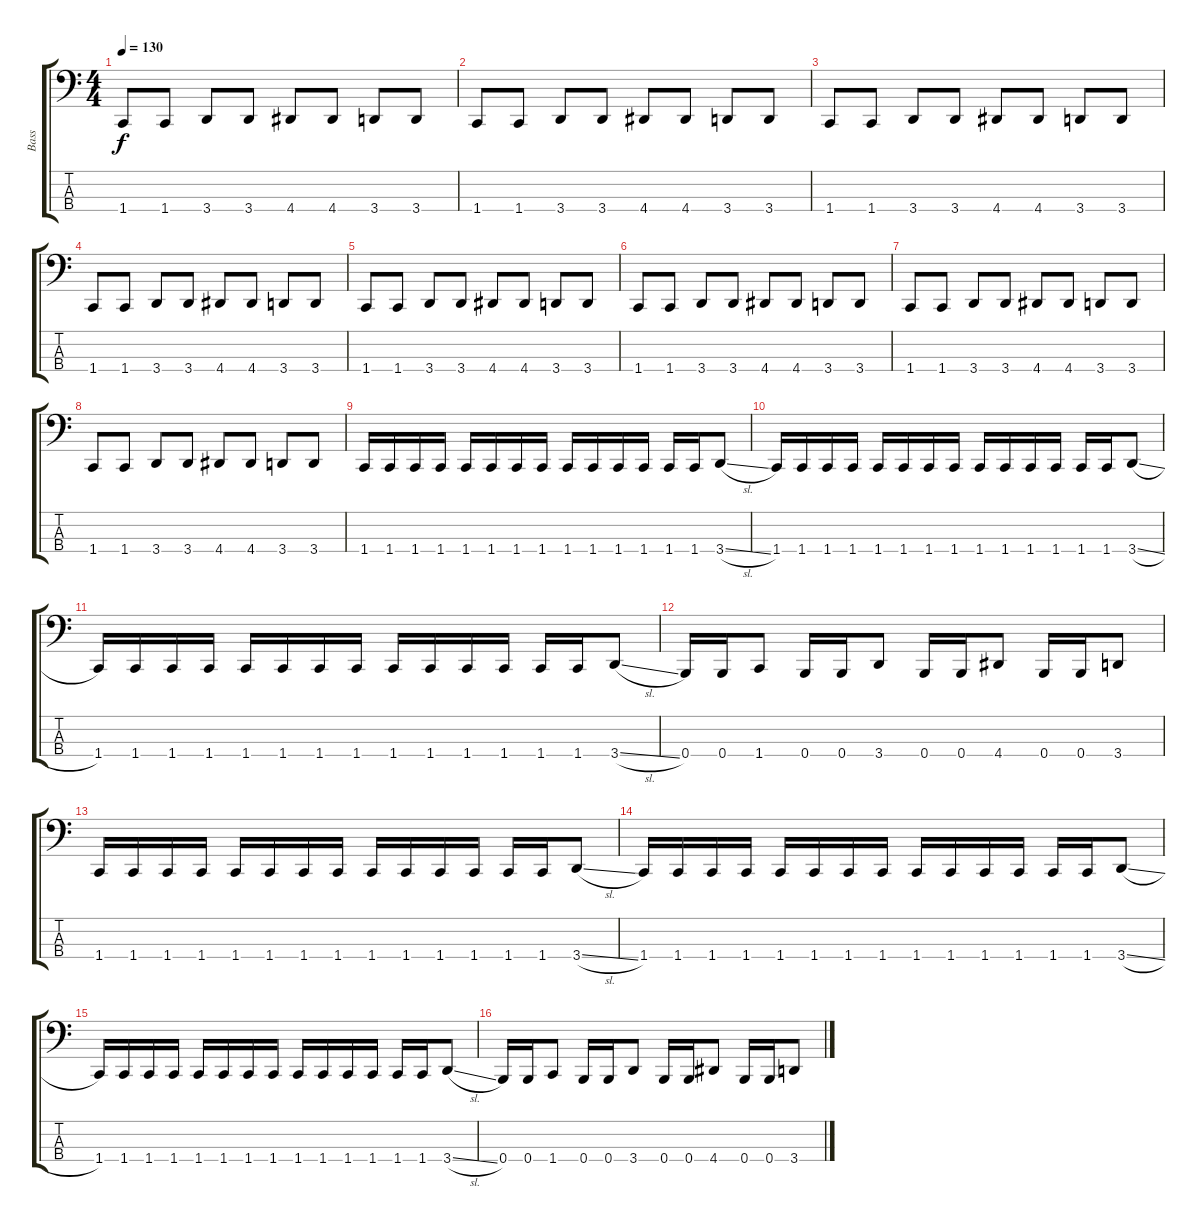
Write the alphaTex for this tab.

\track ("Bass" "Bass") {instrument electricbasspick}
\staff {score tabs}
\tuning (E2 B1 Ab1 B0) {hide}
\ts (4 4)
\tempo 130
\clef f4
\ks c
1.4.8{dy f} 1.4.8 3.4.8 3.4.8 4.4.8 4.4.8 3.4.8 3.4.8 |
1.4.8 1.4.8 3.4.8 3.4.8 4.4.8 4.4.8 3.4.8 3.4.8 |
1.4.8 1.4.8 3.4.8 3.4.8 4.4.8 4.4.8 3.4.8 3.4.8 |
1.4.8 1.4.8 3.4.8 3.4.8 4.4.8 4.4.8 3.4.8 3.4.8 |
1.4.8 1.4.8 3.4.8 3.4.8 4.4.8 4.4.8 3.4.8 3.4.8 |
1.4.8 1.4.8 3.4.8 3.4.8 4.4.8 4.4.8 3.4.8 3.4.8 |
1.4.8 1.4.8 3.4.8 3.4.8 4.4.8 4.4.8 3.4.8 3.4.8 |
1.4.8 1.4.8 3.4.8 3.4.8 4.4.8 4.4.8 3.4.8 3.4.8 |
1.4.16 1.4.16 1.4.16 1.4.16 1.4.16 1.4.16 1.4.16 1.4.16 1.4.16 1.4.16 1.4.16 1.4.16 1.4.16 1.4.16 3.4{sl}.8 |
1.4.16 1.4.16 1.4.16 1.4.16 1.4.16 1.4.16 1.4.16 1.4.16 1.4.16 1.4.16 1.4.16 1.4.16 1.4.16 1.4.16 3.4{sl}.8 |
1.4.16 1.4.16 1.4.16 1.4.16 1.4.16 1.4.16 1.4.16 1.4.16 1.4.16 1.4.16 1.4.16 1.4.16 1.4.16 1.4.16 3.4{sl}.8 |
0.4.16 0.4.16 1.4.8 0.4.16 0.4.16 3.4.8 0.4.16 0.4.16 4.4.8 0.4.16 0.4.16 3.4.8 |
1.4.16 1.4.16 1.4.16 1.4.16 1.4.16 1.4.16 1.4.16 1.4.16 1.4.16 1.4.16 1.4.16 1.4.16 1.4.16 1.4.16 3.4{sl}.8 |
1.4.16 1.4.16 1.4.16 1.4.16 1.4.16 1.4.16 1.4.16 1.4.16 1.4.16 1.4.16 1.4.16 1.4.16 1.4.16 1.4.16 3.4{sl}.8 |
1.4.16 1.4.16 1.4.16 1.4.16 1.4.16 1.4.16 1.4.16 1.4.16 1.4.16 1.4.16 1.4.16 1.4.16 1.4.16 1.4.16 3.4{sl}.8 |
0.4.16 0.4.16 1.4.8 0.4.16 0.4.16 3.4.8 0.4.16 0.4.16 4.4.8 0.4.16 0.4.16 3.4.8
